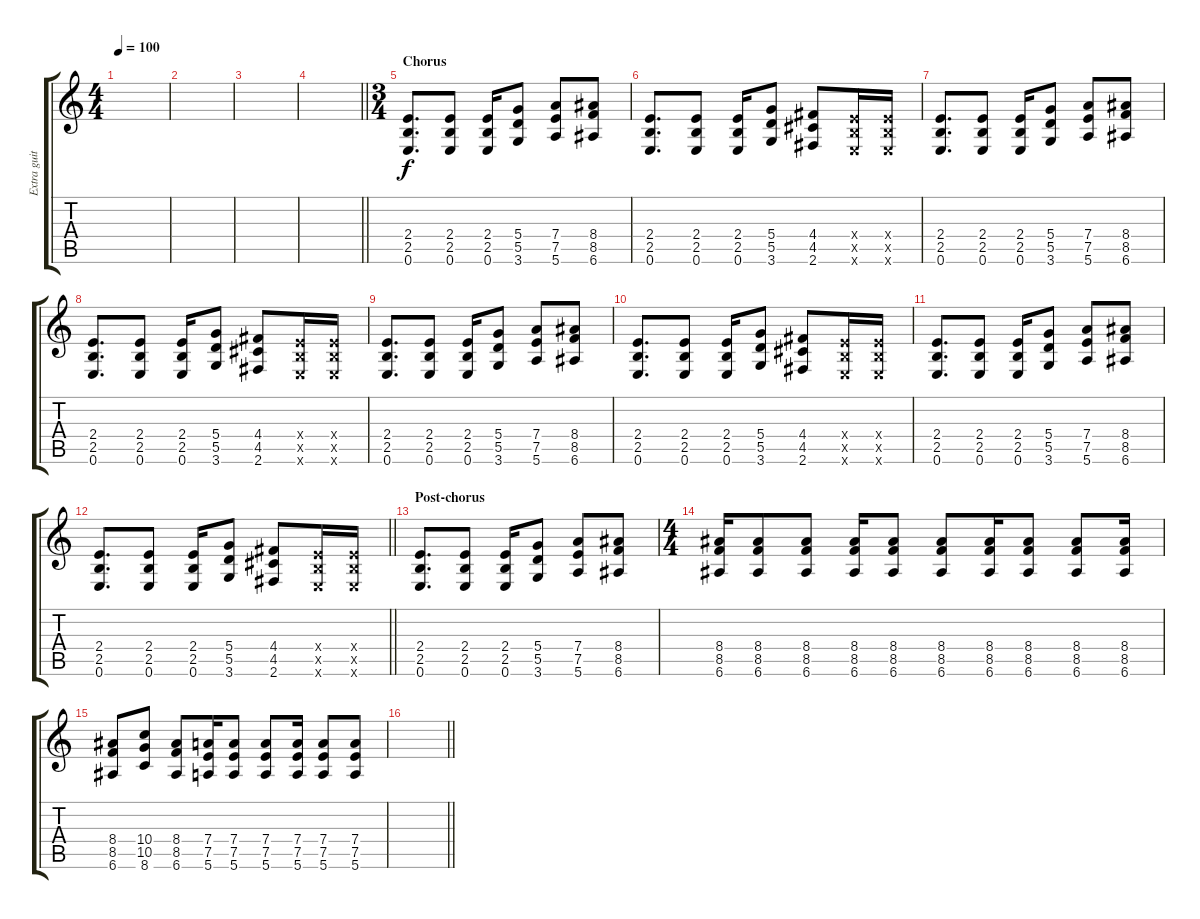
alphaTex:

\track ("Extra guitar" "Extra guit") {instrument distortionguitar}
\staff {score tabs}
\tuning (E4 B3 G3 D3 A2 E2) {hide}
\ts (4 4)
\tempo 100
\clef g2
\ks c
|
|
|
\barLineRight lightlight
|
\ts (3 4)
\section ("" "Chorus")
(2.4 2.5 0.6).8{d volume 9} (2.4 2.5 0.6).8 (2.4 2.5 0.6).16 (5.4 5.5 3.6).8 (7.4 7.5 5.6).8 (8.4 8.5 6.6).8 |
(2.4 2.5 0.6).8{d} (2.4 2.5 0.6).8 (2.4 2.5 0.6).16 (5.4 5.5 3.6).8 (4.4 4.5 2.6).8 (2.4{x} 2.5{x} 0.6{x}).16 (2.4{x} 2.5{x} 0.6{x}).16 |
(2.4 2.5 0.6).8{d} (2.4 2.5 0.6).8 (2.4 2.5 0.6).16 (5.4 5.5 3.6).8 (7.4 7.5 5.6).8 (8.4 8.5 6.6).8 |
(2.4 2.5 0.6).8{d} (2.4 2.5 0.6).8 (2.4 2.5 0.6).16 (5.4 5.5 3.6).8 (4.4 4.5 2.6).8 (2.4{x} 2.5{x} 0.6{x}).16 (2.4{x} 2.5{x} 0.6{x}).16 |
(2.4 2.5 0.6).8{d} (2.4 2.5 0.6).8 (2.4 2.5 0.6).16 (5.4 5.5 3.6).8 (7.4 7.5 5.6).8 (8.4 8.5 6.6).8 |
(2.4 2.5 0.6).8{d} (2.4 2.5 0.6).8 (2.4 2.5 0.6).16 (5.4 5.5 3.6).8 (4.4 4.5 2.6).8 (2.4{x} 2.5{x} 0.6{x}).16 (2.4{x} 2.5{x} 0.6{x}).16 |
(2.4 2.5 0.6).8{d} (2.4 2.5 0.6).8 (2.4 2.5 0.6).16 (5.4 5.5 3.6).8 (7.4 7.5 5.6).8 (8.4 8.5 6.6).8 |
\barLineRight lightlight
(2.4 2.5 0.6).8{d} (2.4 2.5 0.6).8 (2.4 2.5 0.6).16 (5.4 5.5 3.6).8 (4.4 4.5 2.6).8 (2.4{x} 2.5{x} 0.6{x}).16 (2.4{x} 2.5{x} 0.6{x}).16 |
\section ("" "Post-chorus")
(2.4 2.5 0.6).8{d} (2.4 2.5 0.6).8 (2.4 2.5 0.6).16 (5.4 5.5 3.6).8 (7.4 7.5 5.6).8 (8.4 8.5 6.6).8 |
\ts (4 4)
(8.4 8.5 6.6).16 (8.4 8.5 6.6).8 (8.4 8.5 6.6).8 (8.4 8.5 6.6).16 (8.4 8.5 6.6).8 (8.4 8.5 6.6).8 (8.4 8.5 6.6).16 (8.4 8.5 6.6).8 (8.4 8.5 6.6).8 (8.4 8.5 6.6).16 |
(8.4 8.5 6.6).8 (10.4 10.5 8.6).8 (8.4 8.5 6.6).8 (7.4 7.5 5.6).16 (7.4 7.5 5.6).8 (7.4 7.5 5.6).8 (7.4 7.5 5.6).16 (7.4 7.5 5.6).8 (7.4 7.5 5.6).8 |
\barLineRight lightlight
